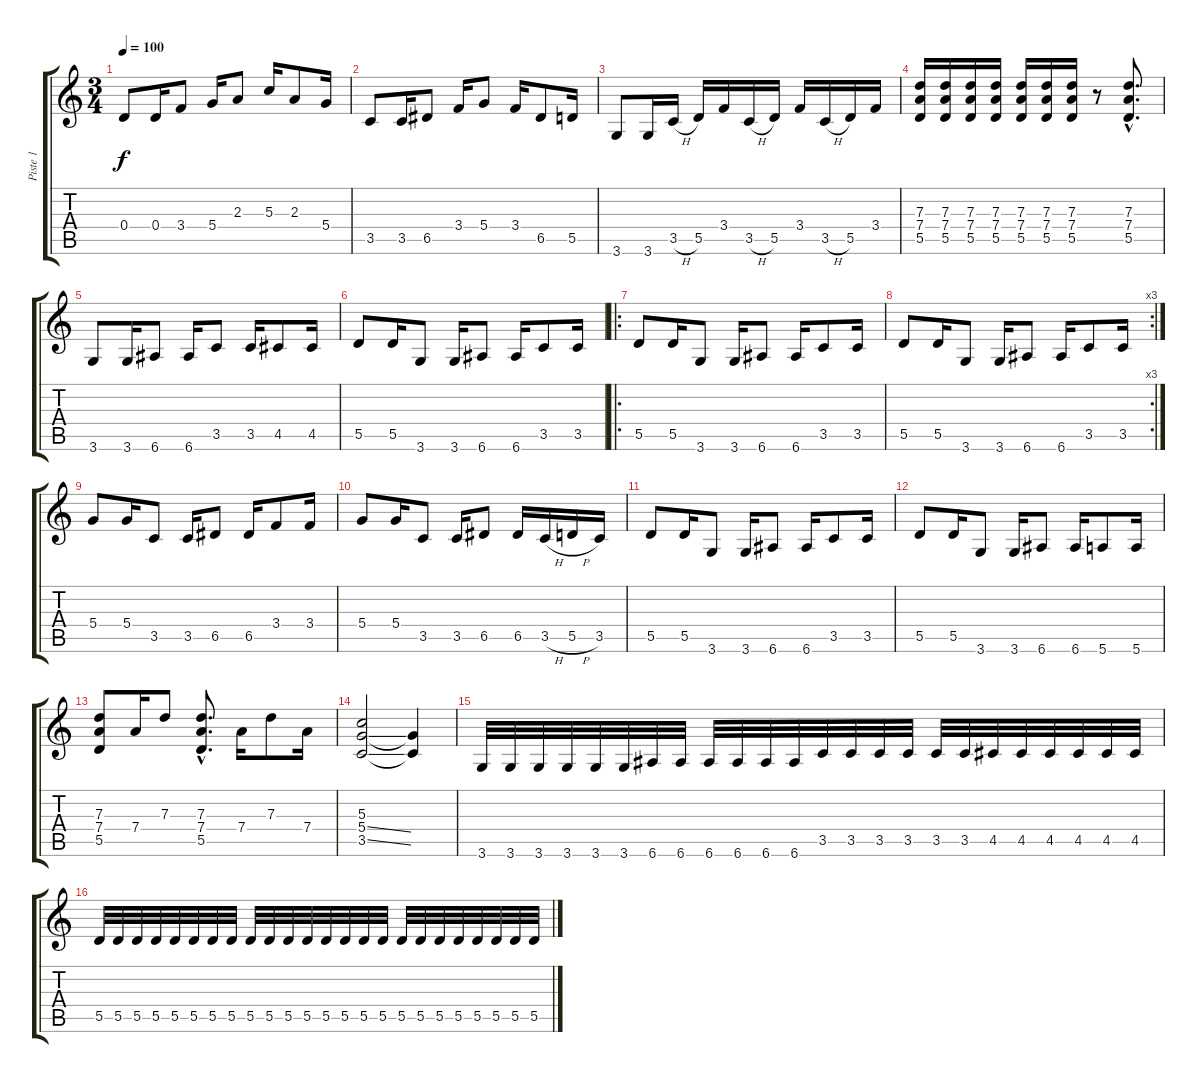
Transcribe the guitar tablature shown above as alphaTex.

\track ("Piste 1" "Piste 1") {instrument electricguitarclean}
\staff {score tabs}
\tuning (E4 B3 G3 D3 A2 E2) {hide}
\ts (3 4)
\tempo 100
\clef g2
\ks c
0.4.8{dy f instrument electricguitarclean} 0.4.16 3.4.8 5.4.16 2.3.8 5.3.16 2.3.8 5.4.16 |
3.5.8 3.5.16 6.5.8 3.4.16 5.4.8 3.4.16 6.5.8 5.5.16 |
3.6.8 3.6.16 3.5{h}.16 5.5.16 3.4.16 3.5{h}.16 5.5.16 3.4.16 3.5{h}.16 5.5.16 3.4.16 |
(7.3 7.4 5.5).16 (7.3 7.4 5.5).16 (7.3 7.4 5.5).16 (7.3 7.4 5.5).16 (7.3 7.4 5.5).16 (7.3 7.4 5.5).16 (7.3 7.4 5.5).16 r.8 (7.3{hac} 7.4{hac} 5.5{hac}).8{d} |
3.6.8 3.6.16 6.6.8 6.6.16 3.5.8 3.5.16 4.5.8 4.5.16 |
5.5.8 5.5.16 3.6.8 3.6.16 6.6.8 6.6.16 3.5.8 3.5.16 |
\ro
5.5.8 5.5.16 3.6.8 3.6.16 6.6.8 6.6.16 3.5.8 3.5.16 |
\rc 3
5.5.8 5.5.16 3.6.8 3.6.16 6.6.8 6.6.16 3.5.8 3.5.16 |
5.4.8 5.4.16 3.5.8 3.5.16 6.5.8 6.5.16 3.4.8 3.4.16 |
5.4.8 5.4.16 3.5.8 3.5.16 6.5.8 6.5.16 3.5{h}.16 5.5{h}.16 3.5.16 |
5.5.8 5.5.16 3.6.8 3.6.16 6.6.8 6.6.16 3.5.8 3.5.16 |
5.5.8 5.5.16 3.6.8 3.6.16 6.6.8 6.6.16 5.6.8 5.6.16 |
(7.3 7.4 5.5).8 7.4.16 7.3.8 (7.3{hac} 7.4{hac} 5.5{hac}).8{d} 7.4.16 7.3.8 7.4.16 |
(5.3 5.4{ss} 3.5{ss}).2 (5.4{t} 3.5{t}).4 |
3.6.32 3.6.32 3.6.32 3.6.32 3.6.32 3.6.32 6.6.32 6.6.32 6.6.32 6.6.32 6.6.32 6.6.32 3.5.32 3.5.32 3.5.32 3.5.32 3.5.32 3.5.32 4.5.32 4.5.32 4.5.32 4.5.32 4.5.32 4.5.32 |
5.5.32 5.5.32 5.5.32 5.5.32 5.5.32 5.5.32 5.5.32 5.5.32 5.5.32 5.5.32 5.5.32 5.5.32 5.5.32 5.5.32 5.5.32 5.5.32 5.5.32 5.5.32 5.5.32 5.5.32 5.5.32 5.5.32 5.5.32 5.5.32
